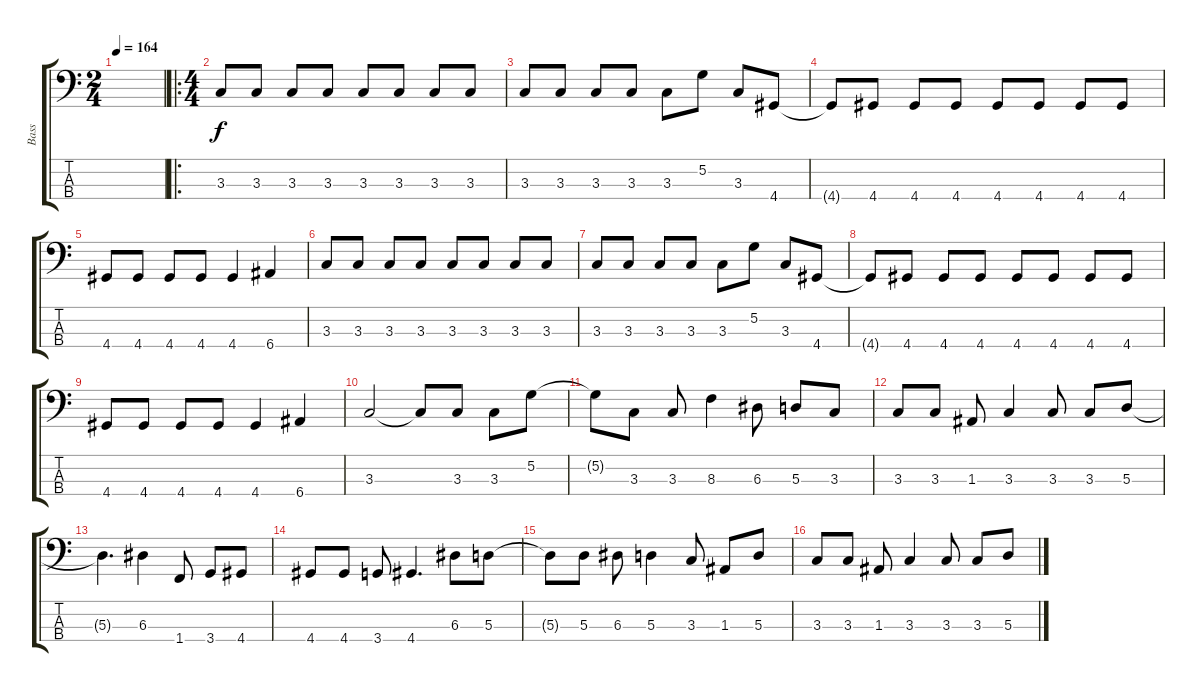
\track ("Bass" "Bass") {instrument electricbassfinger}
\staff {score tabs}
\tuning (G2 D2 A1 E1) {hide}
\ts (2 4)
\tempo 164
\clef f4
\ks c
|
\ro
\ts (4 4)
3.3.8 3.3.8 3.3.8 3.3.8 3.3.8 3.3.8 3.3.8 3.3.8 |
3.3.8 3.3.8 3.3.8 3.3.8 3.3.8 5.2.8 3.3.8 4.4.8 |
4.4{t}.8 4.4.8 4.4.8 4.4.8 4.4.8 4.4.8 4.4.8 4.4.8 |
4.4.8 4.4.8 4.4.8 4.4.8 4.4.4 6.4.4 |
3.3.8 3.3.8 3.3.8 3.3.8 3.3.8 3.3.8 3.3.8 3.3.8 |
3.3.8 3.3.8 3.3.8 3.3.8 3.3.8 5.2.8 3.3.8 4.4.8 |
4.4{t}.8 4.4.8 4.4.8 4.4.8 4.4.8 4.4.8 4.4.8 4.4.8 |
4.4.8 4.4.8 4.4.8 4.4.8 4.4.4 6.4.4 |
3.3.2 3.3{t}.8 3.3.8 3.3.8 5.2.8 |
5.2{t}.8 3.3.8 3.3.8 8.3.4 6.3.8 5.3.8 3.3.8 |
3.3.8 3.3.8 1.3.8 3.3.4 3.3.8 3.3.8 5.3.8 |
5.3{t}.4{d} 6.3.4 1.4.8 3.4.8 4.4.8 |
4.4.8 4.4.8 3.4.8 4.4.4{d} 6.3.8 5.3.8 |
5.3{t}.8 5.3.8 6.3.8 5.3.4 3.3.8 1.3.8 5.3.8 |
3.3.8 3.3.8 1.3.8 3.3.4 3.3.8 3.3.8 5.3.8
